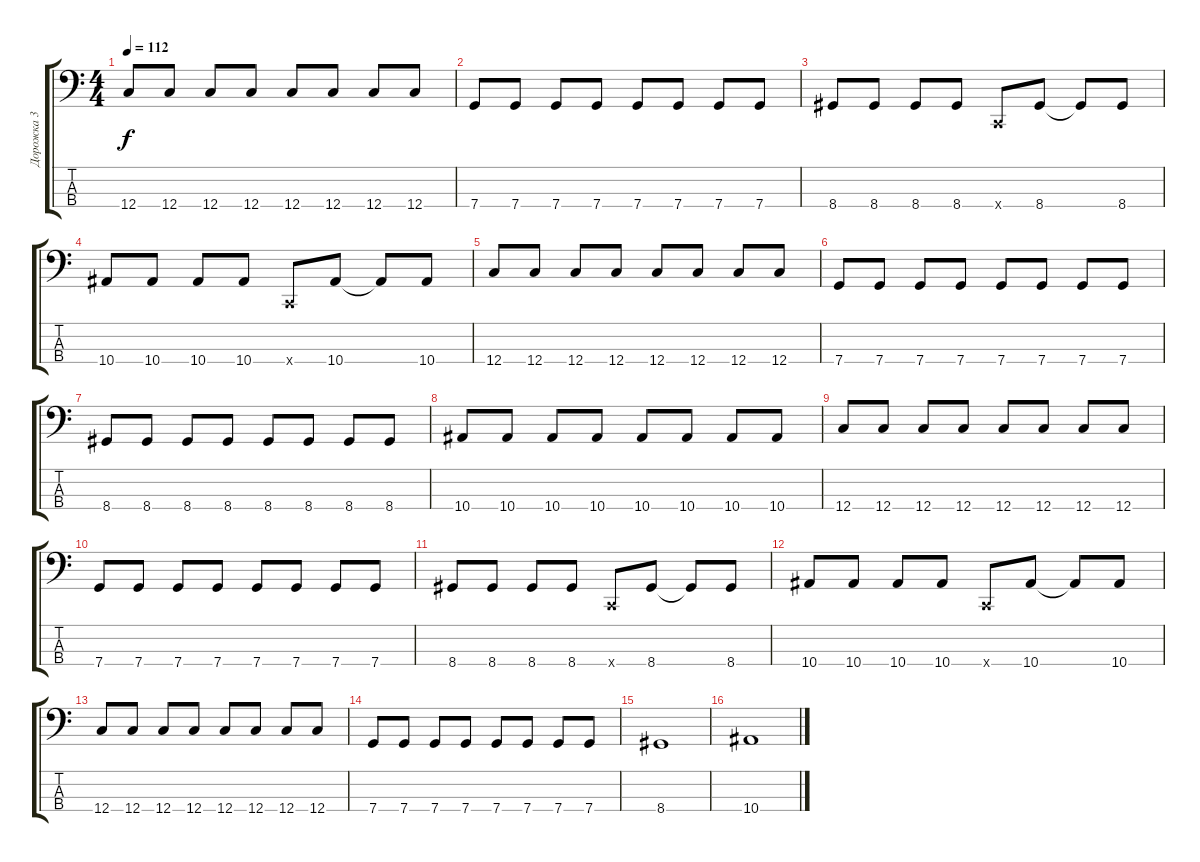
\track ("Дорожка 3" "Дорожка 3") {instrument electricbassfinger}
\staff {score tabs}
\tuning (F2 C2 G1 C1) {hide}
\ts (4 4)
\tempo 112
\clef f4
\ks c
12.4.8{dy f} 12.4.8 12.4.8 12.4.8 12.4.8 12.4.8 12.4.8 12.4.8 |
7.4.8 7.4.8 7.4.8 7.4.8 7.4.8 7.4.8 7.4.8 7.4.8 |
8.4.8 8.4.8 8.4.8 8.4.8 0.4{x}.8 8.4.8 8.4{t}.8 8.4.8 |
10.4.8 10.4.8 10.4.8 10.4.8 0.4{x}.8 10.4.8 10.4{t}.8 10.4.8 |
12.4.8 12.4.8 12.4.8 12.4.8 12.4.8 12.4.8 12.4.8 12.4.8 |
7.4.8 7.4.8 7.4.8 7.4.8 7.4.8 7.4.8 7.4.8 7.4.8 |
8.4.8 8.4.8 8.4.8 8.4.8 8.4.8 8.4.8 8.4.8 8.4.8 |
10.4.8 10.4.8 10.4.8 10.4.8 10.4.8 10.4.8 10.4.8 10.4.8 |
12.4.8 12.4.8 12.4.8 12.4.8 12.4.8 12.4.8 12.4.8 12.4.8 |
7.4.8 7.4.8 7.4.8 7.4.8 7.4.8 7.4.8 7.4.8 7.4.8 |
8.4.8 8.4.8 8.4.8 8.4.8 0.4{x}.8 8.4.8 8.4{t}.8 8.4.8 |
10.4.8 10.4.8 10.4.8 10.4.8 0.4{x}.8 10.4.8 10.4{t}.8 10.4.8 |
12.4.8 12.4.8 12.4.8 12.4.8 12.4.8 12.4.8 12.4.8 12.4.8 |
7.4.8 7.4.8 7.4.8 7.4.8 7.4.8 7.4.8 7.4.8 7.4.8 |
8.4.1 |
10.4.1
